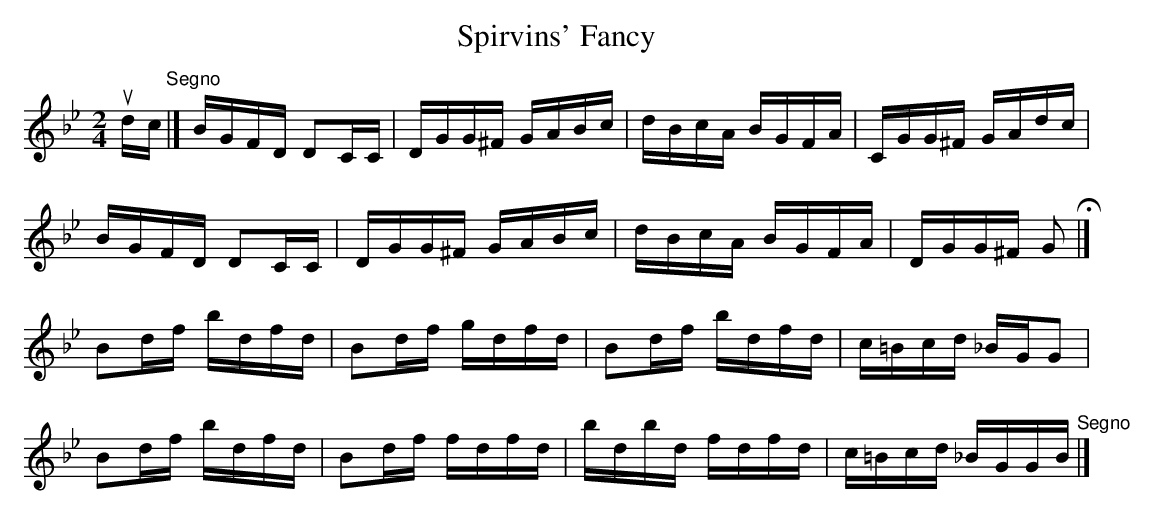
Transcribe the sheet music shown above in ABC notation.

X:1
T: Spirvins' Fancy
M:2/4
L:1/16
K:Gm
udc"^Segno"|]BGFD D2CC|DGG^F GABc|dBcA BGFA|CGG^F GAdc|
BGFD D2CC|DGG^F GABc|dBcA BGFA|DGG^F G2H|]
B2df bdfd|B2df gdfd|B2df bdfd|c=Bcd _BGG2|
B2df bdfd|B2df fdfd|bdbd fdfd|c=Bcd _BGGB"^Segno"|]
